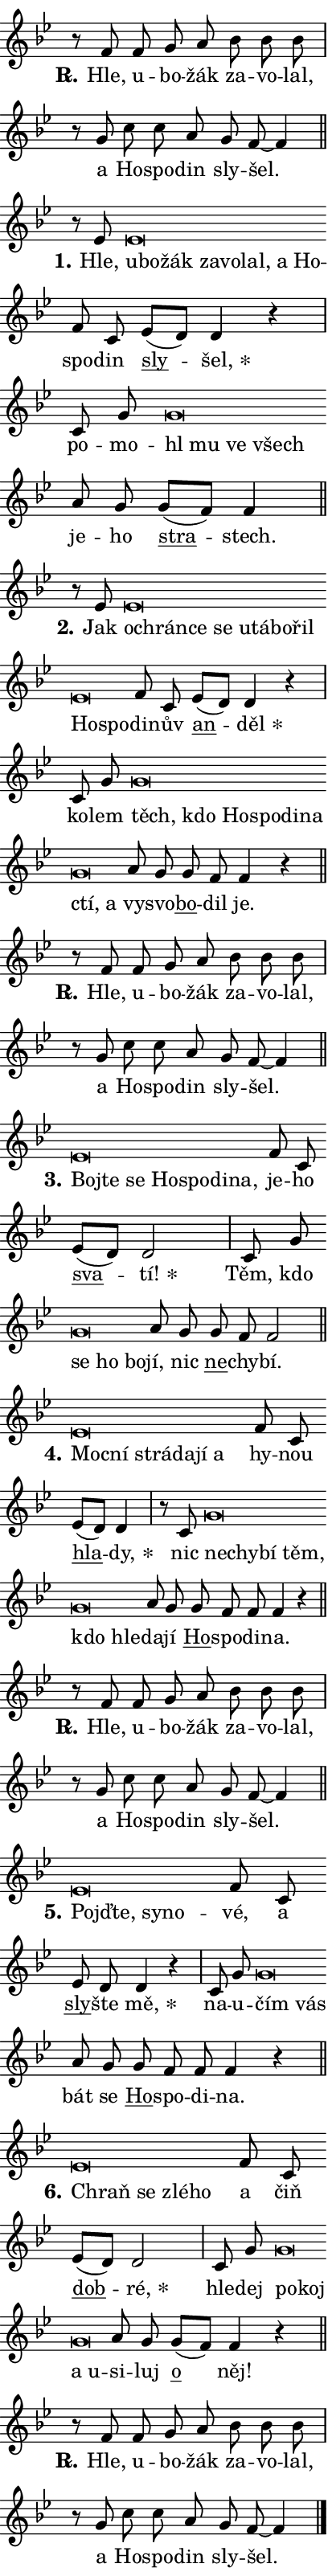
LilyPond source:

\version "2.24.0"
\header { tagline = "" }
\paper {
  indent = 0\cm
  top-margin = 0\cm
  right-margin = 0.13\cm % to fit lyric hyphens
  bottom-margin = 0\cm
  left-margin = 0\cm
  paper-width = 7\cm
  page-breaking = #ly:one-page-breaking
  system-system-spacing.basic-distance = #11
  score-system-spacing.basic-distance = #11
  ragged-last = ##f
}


%% Author: Thomas Morley
%% https://lists.gnu.org/archive/html/lilypond-user/2020-05/msg00002.html
#(define (line-position grob)
"Returns position of @var[grob} in current system:
   @code{'start}, if at first time-step
   @code{'end}, if at last time-step
   @code{'middle} otherwise
"
  (let* ((col (ly:item-get-column grob))
         (ln (ly:grob-object col 'left-neighbor))
         (rn (ly:grob-object col 'right-neighbor))
         (col-to-check-left (if (ly:grob? ln) ln col))
         (col-to-check-right (if (ly:grob? rn) rn col))
         (break-dir-left
           (and
             (ly:grob-property col-to-check-left 'non-musical #f)
             (ly:item-break-dir col-to-check-left)))
         (break-dir-right
           (and
             (ly:grob-property col-to-check-right 'non-musical #f)
             (ly:item-break-dir col-to-check-right))))
        (cond ((eqv? 1 break-dir-left) 'start)
              ((eqv? -1 break-dir-right) 'end)
              (else 'middle))))

#(define (tranparent-at-line-position vctor)
  (lambda (grob)
  "Relying on @code{line-position} select the relevant enry from @var{vctor}.
Used to determine transparency,"
    (case (line-position grob)
      ((end) (not (vector-ref vctor 0)))
      ((middle) (not (vector-ref vctor 1)))
      ((start) (not (vector-ref vctor 2))))))

noteHeadBreakVisibility =
#(define-music-function (break-visibility)(vector?)
"Makes @code{NoteHead}s transparent relying on @var{break-visibility}"
#{
  \override NoteHead.transparent =
    #(tranparent-at-line-position break-visibility)
#})

#(define delete-ledgers-for-transparent-note-heads
  (lambda (grob)
    "Reads whether a @code{NoteHead} is transparent.
If so this @code{NoteHead} is removed from @code{'note-heads} from
@var{grob}, which is supposed to be @code{LedgerLineSpanner}.
As a result ledgers are not printed for this @code{NoteHead}"
    (let* ((nhds-array (ly:grob-object grob 'note-heads))
           (nhds-list
             (if (ly:grob-array? nhds-array)
                 (ly:grob-array->list nhds-array)
                 '()))
           ;; Relies on the transparent-property being done before
           ;; Staff.LedgerLineSpanner.after-line-breaking is executed.
           ;; This is fragile ...
           (to-keep
             (remove
               (lambda (nhd)
                 (ly:grob-property nhd 'transparent #f))
               nhds-list)))
      ;; TODO find a better method to iterate over grob-arrays, similiar
      ;; to filter/remove etc for lists
      ;; For now rebuilt from scratch
      (set! (ly:grob-object grob 'note-heads)  '())
      (for-each
        (lambda (nhd)
          (ly:pointer-group-interface::add-grob grob 'note-heads nhd))
        to-keep))))

squashNotes = {
  \override NoteHead.X-extent = #'(-0.2 . 0.2)
  \override NoteHead.Y-extent = #'(-0.75 . 0)
  \override NoteHead.stencil =
    #(lambda (grob)
       (let ((pos (ly:grob-property grob 'staff-position)))
         (begin
           (if (< pos -7) (display "ERROR: Lower brevis then expected\n") (display ""))
           (if (<= pos -6) ly:text-interface::print ly:note-head::print))))
}
unSquashNotes = {
  \revert NoteHead.X-extent
  \revert NoteHead.Y-extent
  \revert NoteHead.stencil
}

hideNotes = \noteHeadBreakVisibility #begin-of-line-visible
unHideNotes = \noteHeadBreakVisibility #all-visible

% work-around for resetting accidentals
% https://lilypond.org/doc/v2.23/Documentation/notation/displaying-rhythms#unmetered-music
cadenzaMeasure = {
  \cadenzaOff
  \partial 1024 s1024
  \cadenzaOn
}

#(define-markup-command (accent layout props text) (markup?)
  "Underline accented syllable"
  (interpret-markup layout props
    #{\markup \override #'(offset . 4.3) \underline { #text }#}))

responsum = \markup \concat {
  "R" \hspace #-1.05 \path #0.1 #'((moveto 0 0.07) (lineto 0.9 0.8)) \hspace #0.05 "."
}

spaceSize = #0.6828661417322834 % exact space size for TeX Gyre Schola

\layout {
  \context {
    \Staff
    \remove "Time_signature_engraver"
    \override LedgerLineSpanner.after-line-breaking = #delete-ledgers-for-transparent-note-heads
  }
  \context {
    \Lyrics {
      \override LyricSpace.minimum-distance = \spaceSize
      \override LyricText.font-name = #"TeX Gyre Schola"
      \override LyricText.font-size = 1
      \override StanzaNumber.font-name = #"TeX Gyre Schola Bold"
      \override StanzaNumber.font-size = 1
    }
  }
  \context {
    \Score 
    \override NoteHead.text =
      #(lambda (grob) 
        (let ((pos (ly:grob-property grob 'staff-position)))
          #{\markup {
            \combine
              \halign #-0.55 \raise #(if (= pos -6) 0 0.5) \override #'(thickness . 2) \draw-line #'(3.2 . 0)
              \musicglyph "noteheads.sM1"
          }#}))
  }
}

% magnetic-lyrics.ily
%
%   written by
%     Jean Abou Samra <jean@abou-samra.fr>
%     Werner Lemberg <wl@gnu.org>
%
%   adapted by
%     Jiri Hon <jiri.hon@gmail.com>
%
% Version 2022-Apr-15

% https://www.mail-archive.com/lilypond-user@gnu.org/msg149350.html

#(define (Left_hyphen_pointer_engraver context)
   "Collect syllable-hyphen-syllable occurrences in lyrics and store
them in properties.  This engraver only looks to the left.  For
example, if the lyrics input is @code{foo -- bar}, it does the
following.

@itemize @bullet
@item
Set the @code{text} property of the @code{LyricHyphen} grob between
@q{foo} and @q{bar} to @code{foo}.

@item
Set the @code{left-hyphen} property of the @code{LyricText} grob with
text @q{foo} to the @code{LyricHyphen} grob between @q{foo} and
@q{bar}.
@end itemize

Use this auxiliary engraver in combination with the
@code{lyric-@/text::@/apply-@/magnetic-@/offset!} hook."
   (let ((hyphen #f)
         (text #f))
     (make-engraver
      (acknowledgers
       ((lyric-syllable-interface engraver grob source-engraver)
        (set! text grob)))
      (end-acknowledgers
       ((lyric-hyphen-interface engraver grob source-engraver)
        ;(when (not (grob::has-interface grob 'lyric-space-interface))
          (set! hyphen grob)));)
      ((stop-translation-timestep engraver)
       (when (and text hyphen)
         (ly:grob-set-object! text 'left-hyphen hyphen))
       (set! text #f)
       (set! hyphen #f)))))

#(define (lyric-text::apply-magnetic-offset! grob)
   "If the space between two syllables is less than the value in
property @code{LyricText@/.details@/.squash-threshold}, move the right
syllable to the left so that it gets concatenated with the left
syllable.

Use this function as a hook for
@code{LyricText@/.after-@/line-@/breaking} if the
@code{Left_@/hyphen_@/pointer_@/engraver} is active."
   (let ((hyphen (ly:grob-object grob 'left-hyphen #f)))
     (when hyphen
       (let ((left-text (ly:spanner-bound hyphen LEFT)))
         (when (grob::has-interface left-text 'lyric-syllable-interface)
           (let* ((common (ly:grob-common-refpoint grob left-text X))
                  (this-x-ext (ly:grob-extent grob common X))
                  (left-x-ext
                   (begin
                     ;; Trigger magnetism for left-text.
                     (ly:grob-property left-text 'after-line-breaking)
                     (ly:grob-extent left-text common X)))
                  ;; `delta` is the gap width between two syllables.
                  (delta (- (interval-start this-x-ext)
                            (interval-end left-x-ext)))
                  (details (ly:grob-property grob 'details))
                  (threshold (assoc-get 'squash-threshold details 0.2)))
             (when (< delta threshold)
               (let* (;; We have to manipulate the input text so that
                      ;; ligatures crossing syllable boundaries are not
                      ;; disabled.  For languages based on the Latin
                      ;; script this is essentially a beautification.
                      ;; However, for non-Western scripts it can be a
                      ;; necessity.
                      (lt (ly:grob-property left-text 'text))
                      (rt (ly:grob-property grob 'text))
                      (is-space (grob::has-interface hyphen 'lyric-space-interface))
                      (space (if is-space " " ""))
                      (extra-delta (if is-space spaceSize 0))
                      ;; Append new syllable.
                      (ltrt-space (if (and (string? lt) (string? rt))
                                (string-append lt space rt)
                                (make-concat-markup (list lt space rt))))
                      ;; Right-align `ltrt` to the right side.
                      (ltrt-space-markup (grob-interpret-markup
                               grob
                               (make-translate-markup
                                (cons (interval-length this-x-ext) 0)
                                (make-right-align-markup ltrt-space)))))
                 (begin
                   ;; Don't print `left-text`.
                   (ly:grob-set-property! left-text 'stencil #f)
                   ;; Set text and stencil (which holds all collected
                   ;; syllables so far) and shift it to the left.
                   (ly:grob-set-property! grob 'text ltrt-space)
                   (ly:grob-set-property! grob 'stencil ltrt-space-markup)
                   (ly:grob-translate-axis! grob (- (- delta extra-delta)) X))))))))))


#(define (lyric-hyphen::displace-bounds-first grob)
   ;; Make very sure this callback isn't triggered too early.
   (let ((left (ly:spanner-bound grob LEFT))
         (right (ly:spanner-bound grob RIGHT)))
     (ly:grob-property left 'after-line-breaking)
     (ly:grob-property right 'after-line-breaking)
     (ly:lyric-hyphen::print grob)))

squashThreshold = #0.4

\layout {
  \context {
    \Lyrics
    \consists #Left_hyphen_pointer_engraver
    \override LyricText.after-line-breaking =
      #lyric-text::apply-magnetic-offset!
    \override LyricHyphen.stencil = #lyric-hyphen::displace-bounds-first
    \override LyricText.details.squash-threshold = \squashThreshold
    \override LyricHyphen.minimum-distance = 0
    \override LyricHyphen.minimum-length = \squashThreshold
  }
}

squashText = \override LyricText.details.squash-threshold = 9999
unSquashText = \override LyricText.details.squash-threshold = \squashThreshold

leftText = \override LyricText.self-alignment-X = #LEFT
unLeftText = \revert LyricText.self-alignment-X

starOffset = #(lambda (grob) 
                (let ((x_offset (ly:self-alignment-interface::aligned-on-x-parent grob)))
                  (if (= x_offset 0) 0 (+ x_offset 1.2))))

star = #(define-music-function (syllable)(string?)
"Append star separator at the end of a syllable"
#{
  \once \override LyricText.X-offset = #starOffset
  \lyricmode { \markup {
    #syllable
    \override #'((font-name . "TeX Gyre Schola Bold")) \hspace #0.2 \lower #0.65 \larger "*"
  } }
#})

starAccent = #(define-music-function (syllable)(string?)
"Append star separator at the end of a syllable and make accent"
#{
  \once \override LyricText.X-offset = #starOffset
  \lyricmode { \markup {
    \accent #syllable
    \override #'((font-name . "TeX Gyre Schola Bold")) \hspace #0.2 \lower #0.65 \larger "*"
  } }
#})

breath = #(define-music-function (syllable)(string?)
"Append breathing indicator at the end of a syllable"
#{
  \lyricmode { \markup { #syllable "+" } }
#})

optionalBreath = #(define-music-function (syllable)(string?)
"Append optional breathing indicator at the end of a syllable"
#{
  \lyricmode { \markup { #syllable "(+)" } }
#})


\score {
    <<
        \new Voice = "melody" { \cadenzaOn \key bes \major \relative { r8 f' f g a bes bes bes \cadenzaMeasure \bar "|" r g c c a g f~ f4 \cadenzaMeasure \bar "||" \break } }
        \new Lyrics \lyricsto "melody" { \lyricmode { \set stanza = \responsum
Hle, u -- bo -- žák za -- vo -- lal, a Ho -- spo -- din sly -- šel. } }
    >>
    \layout {}
}

\score {
    <<
        \new Voice = "melody" { \cadenzaOn \key bes \major \relative { r8 es'8 \squashNotes es\breve*1/16 \hideNotes \breve*1/16 \bar "" \breve*1/16 \bar "" \breve*1/16 \bar "" \breve*1/16 \bar "" \breve*1/16 \bar "" \breve*1/16 \breve*1/16 \bar "" \unHideNotes \unSquashNotes f8 c \bar "" es[( d)] d4 r \cadenzaMeasure \bar "|" c8 g' \bar "" \squashNotes g\breve*1/16 \hideNotes \breve*1/16 \bar "" \breve*1/16 \breve*1/16 \bar "" \unHideNotes \unSquashNotes a8 g \bar "" g[( f)] f4 \cadenzaMeasure \bar "||" \break } }
        \new Lyrics \lyricsto "melody" { \lyricmode { \set stanza = "1."
Hle, \leftText u -- \squashText bo -- žák za -- vo -- lal, a Ho -- \unLeftText \unSquashText spo -- din \markup \accent sly -- \star šel, po -- mo -- \leftText hl \squashText mu ve všech \unLeftText \unSquashText je -- ho \markup \accent stra -- stech. } }
    >>
    \layout {}
}

\score {
    <<
        \new Voice = "melody" { \cadenzaOn \key bes \major \relative { r8 es'8 \squashNotes es\breve*1/16 \hideNotes \breve*1/16 \bar "" \breve*1/16 \bar "" \breve*1/16 \bar "" \breve*1/16 \bar "" \breve*1/16 \bar "" \breve*1/16 \bar "" \breve*1/16 \bar "" \breve*1/16 \breve*1/16 \bar "" \unHideNotes \unSquashNotes f8 c \bar "" es[( d)] d4 r \cadenzaMeasure \bar "|" c8 g' \bar "" \squashNotes g\breve*1/16 \hideNotes \breve*1/16 \bar "" \breve*1/16 \bar "" \breve*1/16 \bar "" \breve*1/16 \bar "" \breve*1/16 \bar "" \breve*1/16 \breve*1/16 \bar "" \unHideNotes \unSquashNotes a8 g \bar "" g f f4 r \cadenzaMeasure \bar "||" \break } }
        \new Lyrics \lyricsto "melody" { \lyricmode { \set stanza = "2."
Jak \leftText o -- \squashText chrán -- ce se u -- tá -- bo -- řil Ho -- spo -- \unLeftText \unSquashText di -- nův \markup \accent an -- \star děl ko -- lem \leftText těch, \squashText kdo Ho -- spo -- di -- na ctí, a \unLeftText \unSquashText vy -- svo -- \markup \accent bo -- dil je. } }
    >>
    \layout {}
}

\score {
    <<
        \new Voice = "melody" { \cadenzaOn \key bes \major \relative { r8 f' f g a bes bes bes \cadenzaMeasure \bar "|" r g c c a g f~ f4 \cadenzaMeasure \bar "||" \break } }
        \new Lyrics \lyricsto "melody" { \lyricmode { \set stanza = \responsum
Hle, u -- bo -- žák za -- vo -- lal, a Ho -- spo -- din sly -- šel. } }
    >>
    \layout {}
}

\score {
    <<
        \new Voice = "melody" { \cadenzaOn \key bes \major \relative { \squashNotes es'\breve*1/16 \hideNotes \breve*1/16 \bar "" \breve*1/16 \bar "" \breve*1/16 \bar "" \breve*1/16 \bar "" \breve*1/16 \breve*1/16 \bar "" \unHideNotes \unSquashNotes f8 c \bar "" es[( d)] d2 \cadenzaMeasure \bar "|" c8 g' \bar "" \squashNotes g\breve*1/16 \hideNotes \breve*1/16 \breve*1/16 \bar "" \unHideNotes \unSquashNotes a8 g \bar "" g f f2 \cadenzaMeasure \bar "||" \break } }
        \new Lyrics \lyricsto "melody" { \lyricmode { \set stanza = "3."
\leftText Boj -- \squashText te se Ho -- spo -- di -- na, \unLeftText \unSquashText je -- ho \markup \accent sva -- \star tí! Těm, kdo \leftText se \squashText ho bo -- \unLeftText \unSquashText jí, nic \markup \accent ne -- chy -- bí. } }
    >>
    \layout {}
}

\score {
    <<
        \new Voice = "melody" { \cadenzaOn \key bes \major \relative { \squashNotes es'\breve*1/16 \hideNotes \breve*1/16 \bar "" \breve*1/16 \bar "" \breve*1/16 \bar "" \breve*1/16 \breve*1/16 \bar "" \unHideNotes \unSquashNotes f8 c \bar "" es[( d)] d4 \cadenzaMeasure \bar "|" r8 c8 \squashNotes g'\breve*1/16 \hideNotes \breve*1/16 \bar "" \breve*1/16 \bar "" \breve*1/16 \bar "" \breve*1/16 \breve*1/16 \bar "" \unHideNotes \unSquashNotes a8 g \bar "" g f f f4 r \cadenzaMeasure \bar "||" \break } }
        \new Lyrics \lyricsto "melody" { \lyricmode { \set stanza = "4."
\leftText Moc -- \squashText ní strá -- da -- jí a \unLeftText \unSquashText hy -- nou \markup \accent hla -- \star dy, nic \leftText ne -- \squashText chy -- bí těm, kdo hle -- \unLeftText \unSquashText da -- jí \markup \accent Ho -- spo -- di -- na. } }
    >>
    \layout {}
}

\score {
    <<
        \new Voice = "melody" { \cadenzaOn \key bes \major \relative { r8 f' f g a bes bes bes \cadenzaMeasure \bar "|" r g c c a g f~ f4 \cadenzaMeasure \bar "||" \break } }
        \new Lyrics \lyricsto "melody" { \lyricmode { \set stanza = \responsum
Hle, u -- bo -- žák za -- vo -- lal, a Ho -- spo -- din sly -- šel. } }
    >>
    \layout {}
}

\score {
    <<
        \new Voice = "melody" { \cadenzaOn \key bes \major \relative { \squashNotes es'\breve*1/16 \hideNotes \breve*1/16 \bar "" \breve*1/16 \breve*1/16 \bar "" \unHideNotes \unSquashNotes f8 c \bar "" es d d4 r \cadenzaMeasure \bar "|" c8 g' \bar "" \squashNotes g\breve*1/16 \hideNotes \breve*1/16 \bar "" \unHideNotes \unSquashNotes a8 g \bar "" g f f f4 r \cadenzaMeasure \bar "||" \break } }
        \new Lyrics \lyricsto "melody" { \lyricmode { \set stanza = "5."
\leftText Pojď -- \squashText te, sy -- no -- \unLeftText \unSquashText vé, a \markup \accent sly -- šte \star mě, na -- u -- \leftText čím \squashText vás \unLeftText \unSquashText bát se \markup \accent Ho -- spo -- di -- na. } }
    >>
    \layout {}
}

\score {
    <<
        \new Voice = "melody" { \cadenzaOn \key bes \major \relative { \squashNotes es'\breve*1/16 \hideNotes \breve*1/16 \bar "" \breve*1/16 \breve*1/16 \bar "" \unHideNotes \unSquashNotes f8 c \bar "" es[( d)] d2 \cadenzaMeasure \bar "|" c8 g' \bar "" \squashNotes g\breve*1/16 \hideNotes \breve*1/16 \bar "" \breve*1/16 \breve*1/16 \bar "" \unHideNotes \unSquashNotes a8 g \bar "" g[( f)] f4 r \cadenzaMeasure \bar "||" \break } }
        \new Lyrics \lyricsto "melody" { \lyricmode { \set stanza = "6."
\leftText Chraň \squashText se zlé -- ho \unLeftText \unSquashText a čiň \markup \accent dob -- \star ré, hle -- dej \leftText po -- \squashText koj a u -- \unLeftText \unSquashText si -- luj \markup \accent o něj! } }
    >>
    \layout {}
}

\score {
    <<
        \new Voice = "melody" { \cadenzaOn \key bes \major \relative { r8 f' f g a bes bes bes \cadenzaMeasure \bar "|" r g c c a g f~ f4 \cadenzaMeasure \bar "||" \break } \bar "|." }
        \new Lyrics \lyricsto "melody" { \lyricmode { \set stanza = \responsum
Hle, u -- bo -- žák za -- vo -- lal, a Ho -- spo -- din sly -- šel. } }
    >>
    \layout {}
}
